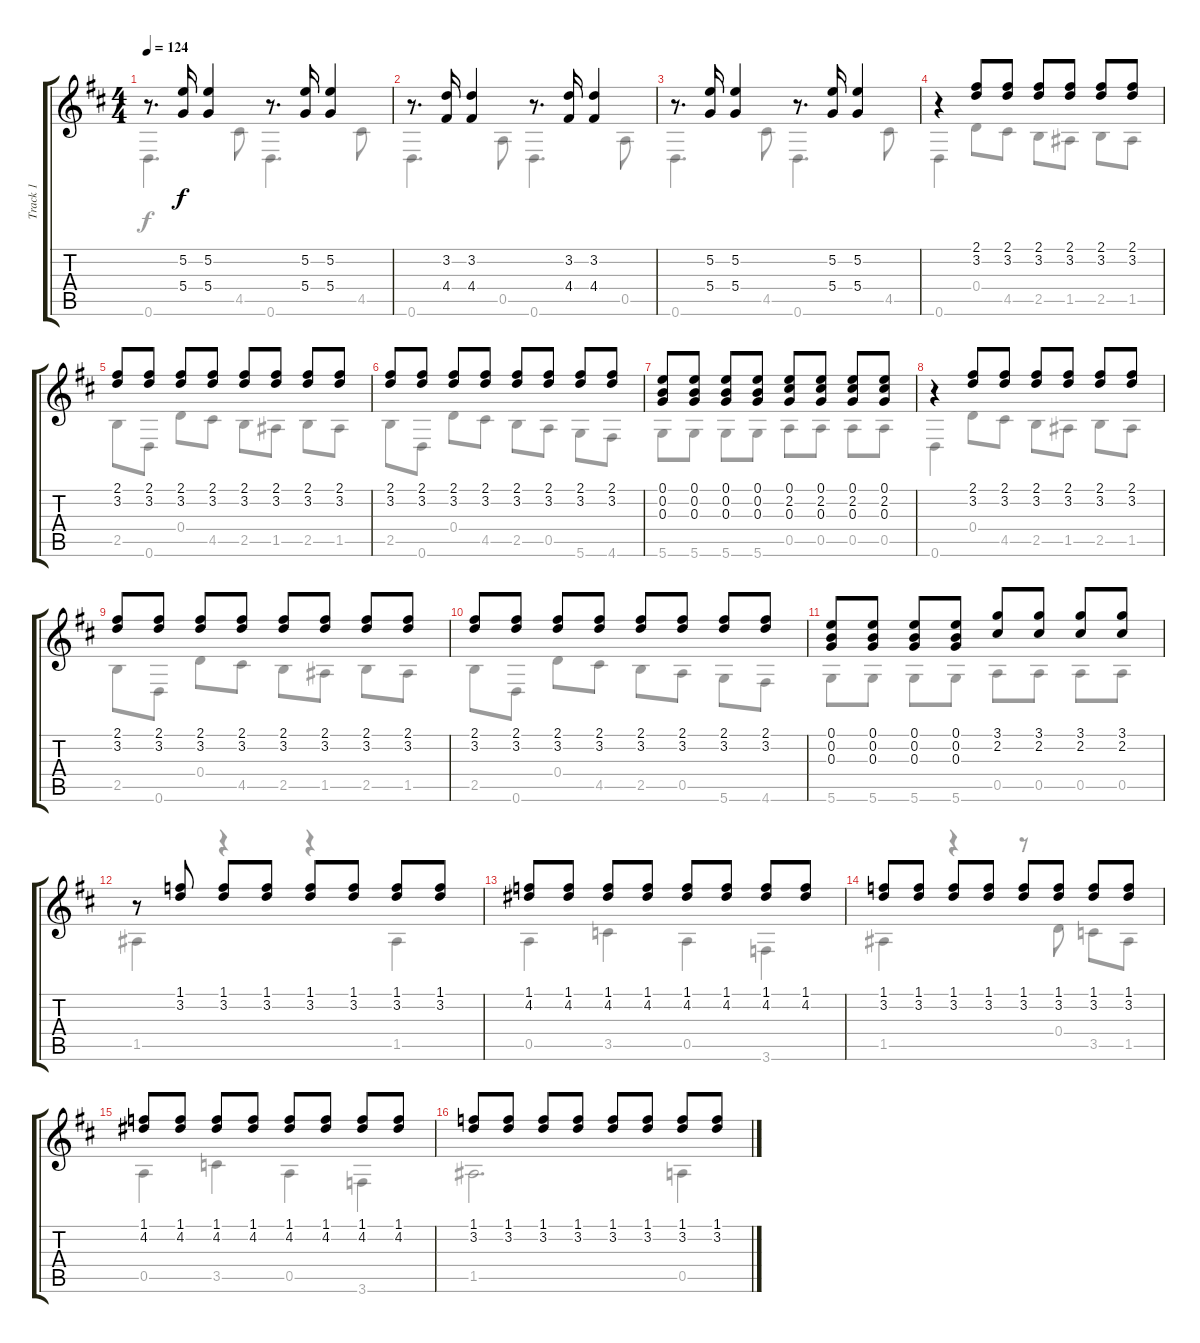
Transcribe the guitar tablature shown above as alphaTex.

\track ("Track 1" "Track 1") {instrument acousticguitarnylon}
\staff {score tabs}
\tuning (E4 B3 G3 D3 A2 D2) {hide}
\voice
\ts (4 4)
\tempo 124
\clef g2
\ks d
r.8{d dy f} (5.2 5.4).16 (5.2 5.4).4 r.8{d} (5.2 5.4).16 (5.2 5.4).4 |
r.8{d} (3.2 4.4).16 (3.2 4.4).4 r.8{d} (3.2 4.4).16 (3.2 4.4).4 |
r.8{d} (5.2 5.4).16 (5.2 5.4).4 r.8{d} (5.2 5.4).16 (5.2 5.4).4 |
r.4 (2.1 3.2).8 (2.1 3.2).8 (2.1 3.2).8 (2.1 3.2).8 (2.1 3.2).8 (2.1 3.2).8 |
(2.1 3.2).8 (2.1 3.2).8 (2.1 3.2).8 (2.1 3.2).8 (2.1 3.2).8 (2.1 3.2).8 (2.1 3.2).8 (2.1 3.2).8 |
(2.1 3.2).8 (2.1 3.2).8 (2.1 3.2).8 (2.1 3.2).8 (2.1 3.2).8 (2.1 3.2).8 (2.1 3.2).8 (2.1 3.2).8 |
(0.1 0.2 0.3).8 (0.1 0.2 0.3).8 (0.1 0.2 0.3).8 (0.1 0.2 0.3).8 (0.1 2.2 0.3).8 (0.1 2.2 0.3).8 (0.1 2.2 0.3).8 (0.1 2.2 0.3).8 |
r.4 (2.1 3.2).8 (2.1 3.2).8 (2.1 3.2).8 (2.1 3.2).8 (2.1 3.2).8 (2.1 3.2).8 |
(2.1 3.2).8 (2.1 3.2).8 (2.1 3.2).8 (2.1 3.2).8 (2.1 3.2).8 (2.1 3.2).8 (2.1 3.2).8 (2.1 3.2).8 |
(2.1 3.2).8 (2.1 3.2).8 (2.1 3.2).8 (2.1 3.2).8 (2.1 3.2).8 (2.1 3.2).8 (2.1 3.2).8 (2.1 3.2).8 |
(0.1 0.2 0.3).8 (0.1 0.2 0.3).8 (0.1 0.2 0.3).8 (0.1 0.2 0.3).8 (3.1 2.2).8 (3.1 2.2).8 (3.1 2.2).8 (3.1 2.2).8 |
r.8 (1.1 3.2).8 (1.1 3.2).8 (1.1 3.2).8 (1.1 3.2).8 (1.1 3.2).8 (1.1 3.2).8 (1.1 3.2).8 |
(1.1 4.2).8 (1.1 4.2).8 (1.1 4.2).8 (1.1 4.2).8 (1.1 4.2).8 (1.1 4.2).8 (1.1 4.2).8 (1.1 4.2).8 |
(1.1 3.2).8 (1.1 3.2).8 (1.1 3.2).8 (1.1 3.2).8 (1.1 3.2).8 (1.1 3.2).8 (1.1 3.2).8 (1.1 3.2).8 |
(1.1 4.2).8 (1.1 4.2).8 (1.1 4.2).8 (1.1 4.2).8 (1.1 4.2).8 (1.1 4.2).8 (1.1 4.2).8 (1.1 4.2).8 |
(1.1 3.2).8 (1.1 3.2).8 (1.1 3.2).8 (1.1 3.2).8 (1.1 3.2).8 (1.1 3.2).8 (1.1 3.2).8 (1.1 3.2).8
\voice
\clef g2
\ottava regular
\simile none
\ks d
0.6.4{d dy f} 4.5.8 0.6.4{d} 4.5.8 |
0.6.4{d} 0.5.8 0.6.4{d} 0.5.8 |
0.6.4{d} 4.5.8 0.6.4{d} 4.5.8 |
0.6.4 0.4.8 4.5.8 2.5.8 1.5.8 2.5.8 1.5.8 |
2.5.8 0.6.8 0.4.8 4.5.8 2.5.8 1.5.8 2.5.8 1.5.8 |
2.5.8 0.6.8 0.4.8 4.5.8 2.5.8 0.5.8 5.6.8 4.6.8 |
5.6.8 5.6.8 5.6.8 5.6.8 0.5.8 0.5.8 0.5.8 0.5.8 |
0.6.4 0.4.8 4.5.8 2.5.8 1.5.8 2.5.8 1.5.8 |
2.5.8 0.6.8 0.4.8 4.5.8 2.5.8 1.5.8 2.5.8 1.5.8 |
2.5.8 0.6.8 0.4.8 4.5.8 2.5.8 0.5.8 5.6.8 4.6.8 |
5.6.8 5.6.8 5.6.8 5.6.8 0.5.8 0.5.8 0.5.8 0.5.8 |
1.5.4 r.4 r.4 1.5.4 |
0.5.4 3.5.4 0.5.4 3.6.4 |
1.5.4 r.4 r.8 0.4.8 3.5.8 1.5.8 |
0.5.4 3.5.4 0.5.4 3.6.4 |
1.5.2{d} 0.5.4
